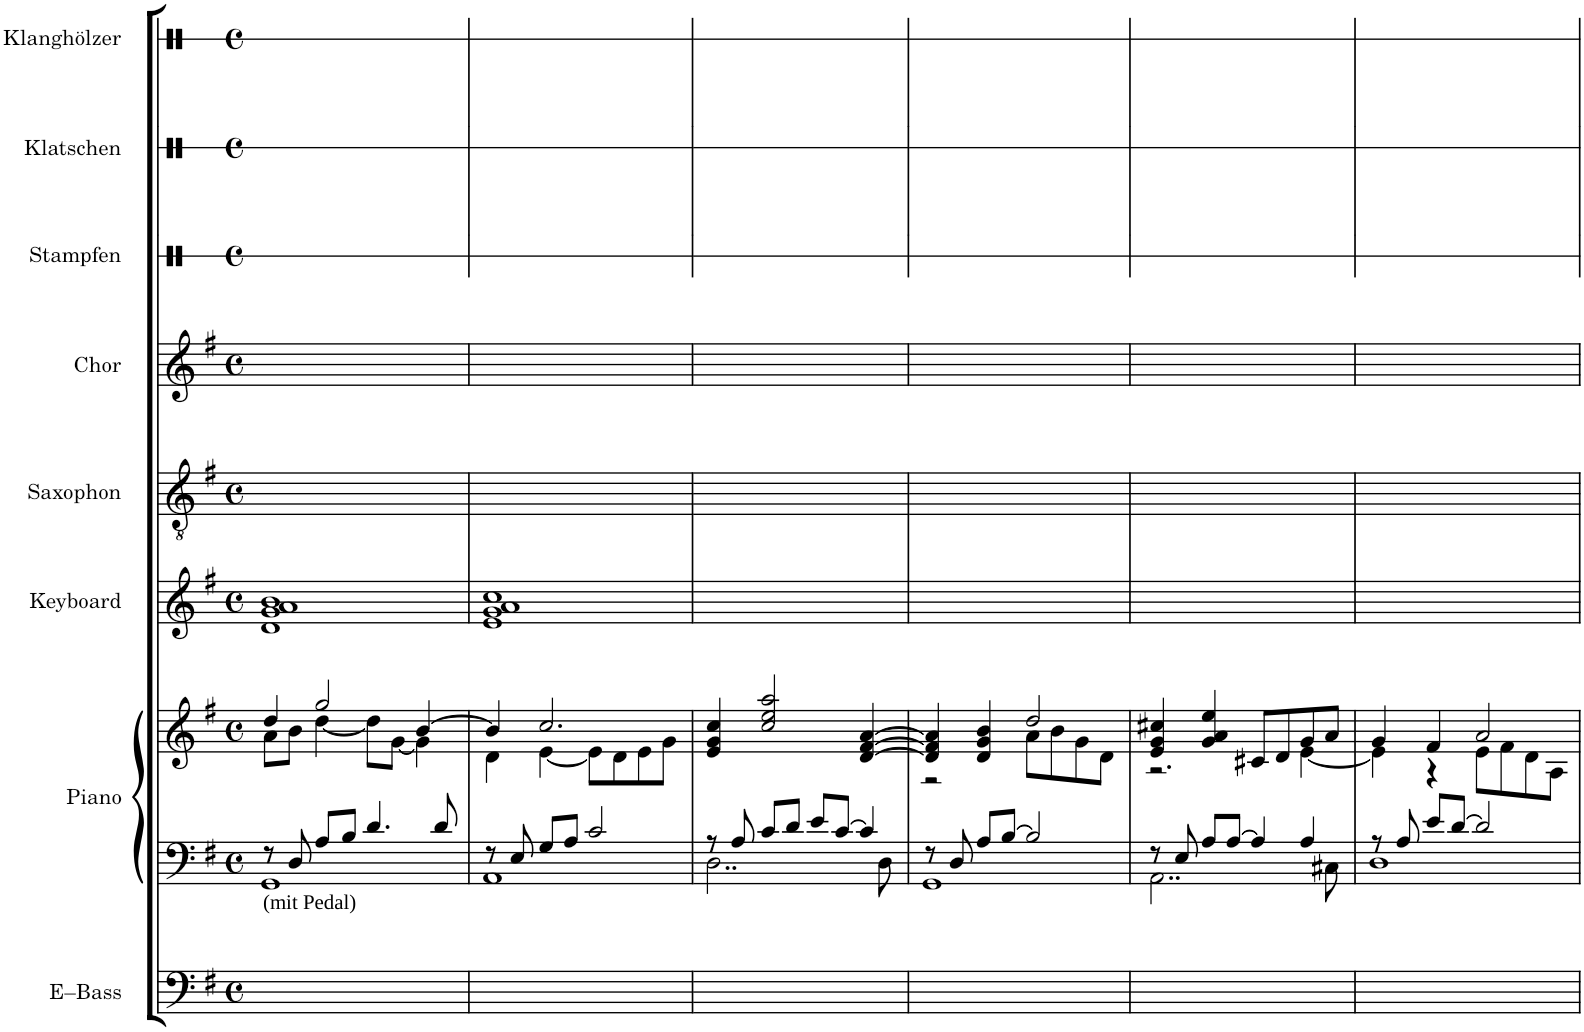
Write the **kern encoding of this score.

**kern	**kern	**kern	**kern	**kern	**kern	**kern	**kern	**kern
*part8	*part7	*part7	*part6	*part5	*part4	*part3	*part2	*part1
*staff9	*staff8	*staff7	*staff6	*staff5	*staff4	*staff3	*staff2	*staff1
*I"E–Bass	*I"Piano	*	*I"Keyboard	*I"Saxophon	*I"Chor	*I"Stampfen	*I"Klatschen	*I"Klanghölzer
*I'E-B.	*	*	*	*I'Sax.	*I'Chor	*I'Sta.	*I'Klt.	*I'Klh.
*	*	*	*	*	*	*stria1	*stria1	*stria1
*clefF4	*clefF4	*clefG2	*clefG2	*clefGv2	*clefG2	*clefX	*clefX	*clefX
*	*	*	*	*Trd8c14	*	*	*	*
*k[f#]	*k[f#]	*k[f#]	*k[f#]	*k[f#]	*k[f#]	*k[]	*k[]	*k[]
*M4/4	*M4/4	*M4/4	*M4/4	*M4/4	*M4/4	*M4/4	*M4/4	*M4/4
*met(c)	*met(c)	*met(c)	*met(c)	*met(c)	*met(c)	*met(c)	*met(c)	*met(c)
=1	=1	=1	=1	=1	=1	=1	=1	=1
*	*^	*^	*	*	*	*	*	*
!	!LO:TX:b:t=(mit Pedal)	!	!	!	!	!	!	!	!	!
1ryy	8r	1GG	4dd/	8a\L	1d 1g 1a 1b	1ryy	1ryy	1ryy	1ryy	1ryy
.	8D/	.	.	8b\J	.	.	.	.	.	.
.	8A/L	.	2gg/	[4dd\	.	.	.	.	.	.
.	8B/J	.	.	.	.	.	.	.	.	.
.	4.d/	.	.	8dd\L]	.	.	.	.	.	.
.	.	.	.	[8g\J	.	.	.	.	.	.
.	.	.	[4b/	4g\]	.	.	.	.	.	.
.	8d/	.	.	.	.	.	.	.	.	.
=2	=2	=2	=2	=2	=2	=2	=2	=2	=2	=2
1ryy	8r	1AA	4b/]	4d\	1e 1g 1a 1cc	1ryy	1ryy	1ryy	1ryy	1ryy
.	8E/	.	.	.	.	.	.	.	.	.
.	8G/L	.	2.cc/	[4e\	.	.	.	.	.	.
.	8A/J	.	.	.	.	.	.	.	.	.
.	2c/	.	.	8e\L]	.	.	.	.	.	.
.	.	.	.	8d\	.	.	.	.	.	.
.	.	.	.	8e\	.	.	.	.	.	.
.	.	.	.	8g\J	.	.	.	.	.	.
*	*	*	*v	*v	*	*	*	*	*	*
=3	=3	=3	=3	=3	=3	=3	=3	=3	=3
1ryy	8r	2..D\	4e/ 4g/ 4cc/	1ryy	1ryy	1ryy	1ryy	1ryy	1ryy
.	8A/	.	.	.	.	.	.	.	.
.	8c/L	.	2cc/ 2ee/ 2aa/	.	.	.	.	.	.
.	8d/J	.	.	.	.	.	.	.	.
.	8e/L	.	.	.	.	.	.	.	.
.	[8c/J	.	.	.	.	.	.	.	.
.	4c/]	.	[4d/ [4f#/ [4a/	.	.	.	.	.	.
.	.	8D\	.	.	.	.	.	.	.
=4	=4	=4	=4	=4	=4	=4	=4	=4	=4
*	*	*	*^	*	*	*	*	*	*
1ryy	8r	1GG	4d/] 4f#/] 4a/]	2r	1ryy	1ryy	1ryy	1ryy	1ryy	1ryy
.	8D/	.	.	.	.	.	.	.	.	.
.	8A/L	.	4d/ 4g/ 4b/	.	.	.	.	.	.	.
.	[8B/J	.	.	.	.	.	.	.	.	.
.	2B/]	.	2dd/	8a\L	.	.	.	.	.	.
.	.	.	.	8b\	.	.	.	.	.	.
.	.	.	.	8g\	.	.	.	.	.	.
.	.	.	.	8d\J	.	.	.	.	.	.
=5	=5	=5	=5	=5	=5	=5	=5	=5	=5	=5
1ryy	8r	2..AA\	4e/ 4g/ 4cc#X/	2.r	1ryy	1ryy	1ryy	1ryy	1ryy	1ryy
.	8E/	.	.	.	.	.	.	.	.	.
.	8A/L	.	4g/ 4a/ 4ee/	.	.	.	.	.	.	.
.	[8A/J	.	.	.	.	.	.	.	.	.
.	4A/]	.	8c#X/L	.	.	.	.	.	.	.
.	.	.	8d/	.	.	.	.	.	.	.
.	4A/	.	8g/	[4e\	.	.	.	.	.	.
.	.	8C#X\	8a/J	.	.	.	.	.	.	.
=6	=6	=6	=6	=6	=6	=6	=6	=6	=6	=6
1ryy	8r	1D	4g/	4e\]	1ryy	1ryy	1ryy	1ryy	1ryy	1ryy
.	8A/	.	.	.	.	.	.	.	.	.
.	8e/L	.	4f#/	4r	.	.	.	.	.	.
.	[8d/J	.	.	.	.	.	.	.	.	.
.	2d/]	.	2a/	8e\L	.	.	.	.	.	.
.	.	.	.	8f#\	.	.	.	.	.	.
.	.	.	.	8d\	.	.	.	.	.	.
.	.	.	.	8A\J	.	.	.	.	.	.
*	*v	*v	*	*	*	*	*	*	*	*
*	*	*v	*v	*	*	*	*	*	*
=	=	=	=	=	=	=	=	=
*-	*-	*-	*-	*-	*-	*-	*-	*-
